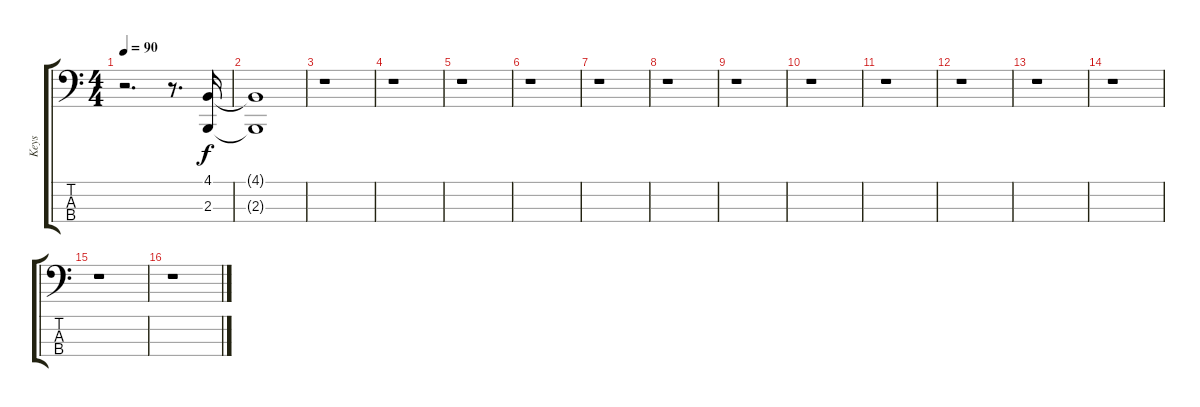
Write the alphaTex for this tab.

\track ("Keys" "Keys") {instrument acousticgrandpiano}
\staff {score tabs}
\tuning (G2 D2 A1 E1) {hide}
\ts (4 4)
\tempo 90
\clef f4
\ks c
r.2{d dy f} r.8{d} (4.1 2.3).16 |
(4.1{t} 2.3{t}).1 |
r.1 |
r.1 |
r.1 |
r.1 |
r.1 |
r.1 |
r.1 |
r.1 |
r.1 |
r.1 |
r.1 |
r.1 |
r.1 |
r.1
